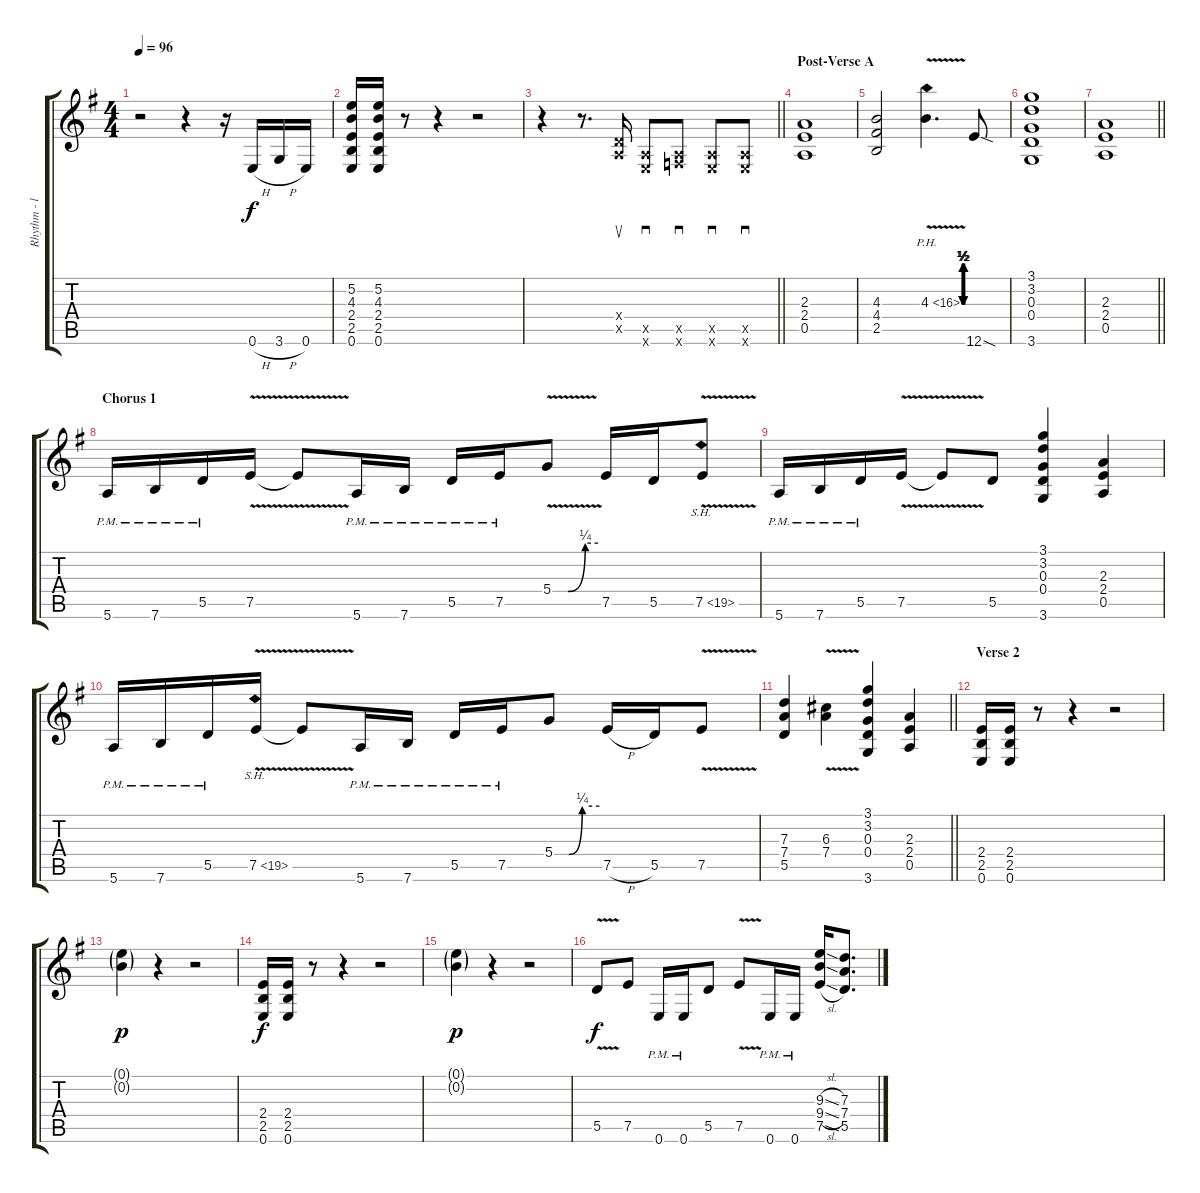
\track ("Rhythm - left" "Rhythm - l") {instrument distortionguitar}
\staff {score tabs}
\tuning (E4 B3 G3 D3 A2 E2) {hide}
\ts (4 4)
\tempo 96
\clef g2
\ks g
r.2{dy f} r.4 r.16 0.6{h}.16 3.6{h}.16 0.6.16 |
(5.2 4.3 2.4 2.5 0.6).16 (5.2 4.3 2.4 2.5 0.6).16 r.8 r.4 r.2 |
\barLineRight lightlight
r.4 r.8{d} (0.4{x} 0.5{x}).16{su} (0.5{x} 0.6{x}).8{sd} (0.5{x} 1.6{x}).8{sd} (0.5{x} 0.6{x}).8{sd} (0.5{x} 0.6{x}).8{sd} |
\section ("" "Post-Verse A")
(2.3 2.4 0.5).1 |
(4.3 4.4 2.5).2 4.3{be (custom 0 0 8 2 13 0 21 2 28 0 33 2 38 0 44 2 50 0 55 2 60 0) ph 12 v}.4{d} 12.6{sod}.8 |
(3.1 3.2 0.3 0.4 3.6).1 |
\barLineRight lightlight
(2.3 2.4 0.5).1 |
\section ("" "Chorus 1")
5.6{pm}.16 7.6{pm}.16 5.5{pm}.16 7.5{v}.16 7.5{t}.8 5.6{pm}.16 7.6{pm}.16 5.5{pm}.16 7.5{pm}.16 5.4{be (custom 0 0 20 0 43 1 60 1) v}.8 7.5.16 5.5.16 7.5{sh 12 v}.8 |
5.6{pm}.16 7.6{pm}.16 5.5{pm}.16 7.5{v}.16 7.5{t}.8 5.5.8 (3.1 3.2 0.3 0.4 3.6).4 (2.3 2.4 0.5).4 |
5.6{pm}.16 7.6{pm}.16 5.5{pm}.16 7.5{sh 12 v}.16 7.5{t}.8 5.6{pm}.16 7.6{pm}.16 5.5{pm}.16 7.5{pm}.16 5.4{be (custom 0 0 19 0 37 1 60 1)}.8 7.5{h}.16 5.5.16 7.5{v}.8 |
\barLineRight lightlight
(7.3 7.4 5.5).4 (6.3{v} 7.4{v}).4 (3.1 3.2 0.3 0.4 3.6).4 (2.3 2.4 0.5).4 |
\section ("" "Verse 2")
(2.4 2.5 0.6).16 (2.4 2.5 0.6).16 r.8 r.4 r.2 |
(0.1{g} 0.2{g}).4{dy p instrument distortionguitar} r.4 r.2 |
(2.4 2.5 0.6).16{dy f instrument distortionguitar} (2.4 2.5 0.6).16 r.8 r.4 r.2 |
(0.1{g} 0.2{g}).4{dy p instrument distortionguitar} r.4 r.2 |
5.5{v}.8{dy f instrument distortionguitar} 7.5.8 0.6{pm}.16 0.6{pm}.16 5.5.8 7.5{v}.8 0.6{pm}.16 0.6{pm}.16 (9.3{sl} 9.4{sl} 7.5{sl}).16 (7.3 7.4 5.5).8{d}
